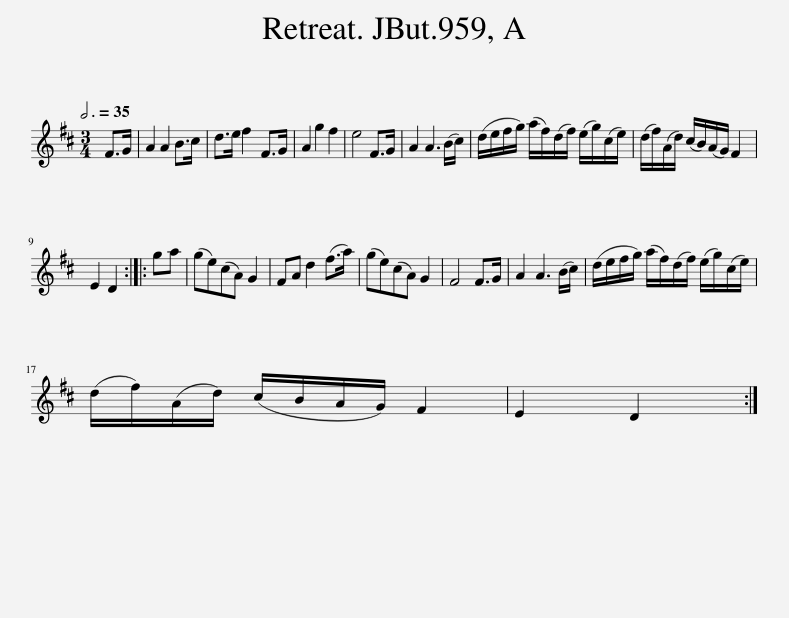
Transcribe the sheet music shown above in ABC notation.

X:1
L:1/8
Q:3/4=35
M:3/4
I:linebreak $
K:D
V:1 treble
V:1
 F>G | A2 A2 B>c | d>e f2 F>G | A2 g2 f2 | e4 F>G | %5
 A2 A3 (B/c/) | (d/e/f/g/) (a/f/)(d/f/) (e/g/)(c/e/) | (d/f/)(A/d/) (c/B/)(A/G/) F2 |$ E2 D2 :: ga | %10
 (ge)(cA) G2 | FA d2 (f>a) | (ge)(cA) G2 | F4 F>G | A2 A3 (B/c/) | %15
 (d/e/f/g/) (a/f/)(d/f/) (e/g/)(c/e/) |$ (d/f/)(A/d/) (c/B/A/G/) F2 | E2 D2 :| %18
